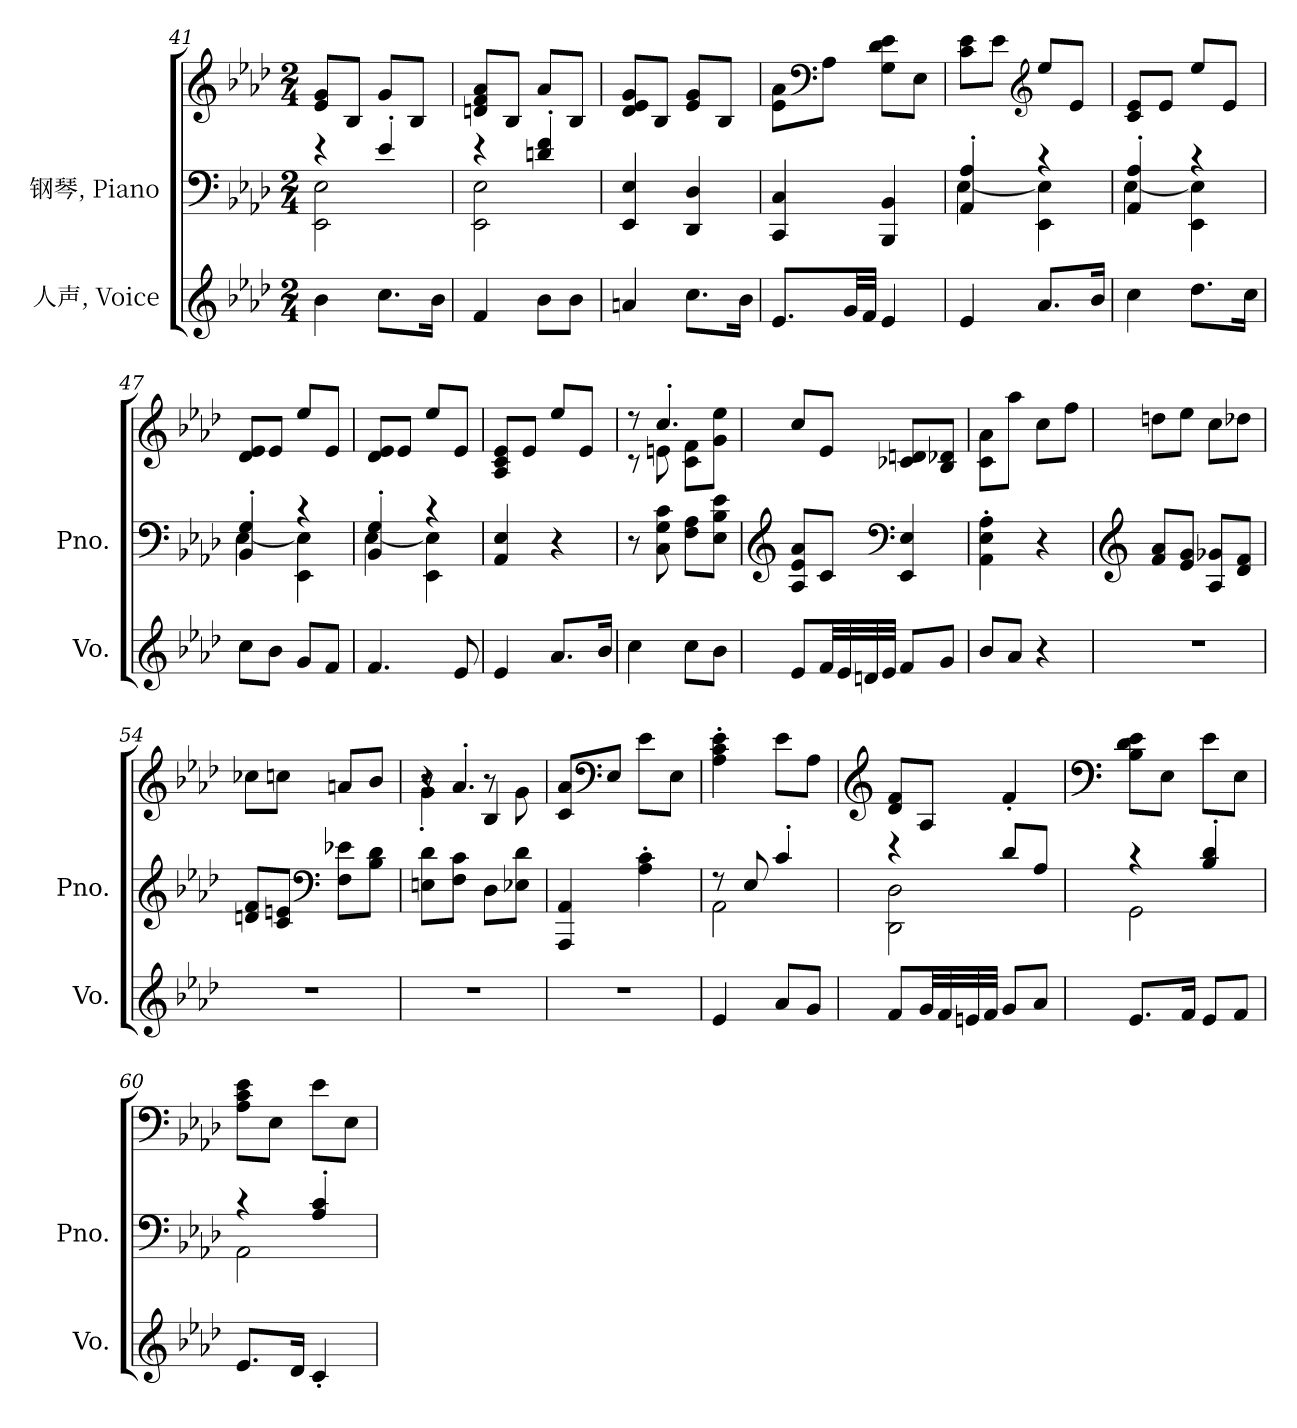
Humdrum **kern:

**kern	**kern	**kern
*part2	*part1	*part1
*staff3	*staff2	*staff1
*I"人声, Voice	*I"钢琴, Piano	*
*I'Vo.	*I'Pno.	*
*clefG2	*clefF4	*clefG2
*k[b-e-a-d-]	*k[b-e-a-d-]	*k[b-e-a-d-]
*M2/4	*M2/4	*M2/4
=41	=41	=41
*	*^	*
4b-\	4r	2EE-\ 2E-\	8e-/ 8g/L
.	.	.	8B-/J
8.cc\L	4e-'/	.	8g/L
.	.	.	8B-/J
16b-\Jk	.	.	.
=42	=42	=42	=42
4f/	4r	2EE-\ 2E-\	8dn/ 8f/ 8a-/L
.	.	.	8B-/J
8b-\L	4dn/' 4f/'	.	8a-/L
8b-\J	.	.	8B-/J
*	*v	*v	*
=43	=43	=43
4an/	4EE-/ 4E-/	8d-/ 8e-/ 8g/L
.	.	8B-/J
8.cc\L	4DD-/ 4D-/	8e-/ 8g/L
.	.	8B-/J
16b-\Jk	.	.
!!LO:LB:g=z
=44	=44	=44
8.e-/L	4CC/ 4C/	8e-\ 8a-\L
*	*	*clefF4
.	.	8A-\J
32g/LL	.	.
32f/JJJ	.	.
4e-/	4BBB-/ 4BB-/	8G\ 8d-\ 8e-\L
.	.	8E-\J
=45	=45	=45
*	*^	*
4e-/	4AA-/' 4A-/'	[4E-\	8c\ 8e-\L
.	.	.	8e-\J
*	*	*	*clefG2
8.a-/L	4r	4EE-\ 4E-\]	8ee-/L
.	.	.	8e-/J
16b-/Jk	.	.	.
=46	=46	=46	=46
4cc\	4AA-/' 4A-/'	[4E-\	8c/ 8e-/L
.	.	.	8e-/J
8.dd-\L	4r	4EE-\ 4E-\]	8ee-/L
.	.	.	8e-/J
16cc\Jk	.	.	.
=47	=47	=47	=47
8cc\L	4BB-/' 4G/'	[4E-\	8d-/ 8e-/L
8b-\J	.	.	8e-/J
8g/L	4r	4EE-\ 4E-\]	8ee-/L
8f/J	.	.	8e-/J
=48	=48	=48	=48
4.f/	4BB-/' 4G/'	[4E-\	8d-/ 8e-/L
.	.	.	8e-/J
.	4r	4EE-\ 4E-\]	8ee-/L
8e-/	.	.	8e-/J
*	*v	*v	*
=49	=49	=49
4e-/	4AA-/ 4E-/	8A-/ 8c/ 8e-/L
.	.	8e-/J
8.a-/L	4r	8ee-/L
.	.	8e-/J
16b-/Jk	.	.
!!LO:LB:g=z
=50	=50	=50
*	*	*^
4cc\	8r	8r	8r
.	8C\ 8G\ 8c\	4.cc'/	8en\
8cc\L	8F\ 8A-\L	.	8c\ 8f\L
8b-\J	8E-\ 8B-\ 8e-\J	.	8g\ 8ee-\J
*	*	*v	*v
=51	=51	=51
*	*clefG2	*
8e-/L	8A-/ 8e-/ 8a-/L	8cc/L
32f/LL	8c/J	8e-/J
32e-/	.	.
32dn/	.	.
32e-/JJJ	.	.
*	*clefF4	*
8f/L	4EE-/ 4E-/	8c-X/ 8dn/L
8g/J	.	8B-/ 8d-X/J
=52	=52	=52
8b-/L	4AA-\' 4E-\' 4A-\'	8c\ 8a-\L
8a-/J	.	8aa-\J
4r	4r	8cc\L
.	.	8ff\J
=53	=53	=53
*	*clefG2	*
2r	8f/ 8a-/L	8ddn\L
.	8e-/ 8g/J	8ee-\J
.	8A-/ 8g-X/L	8cc\L
.	8d-/ 8f/J	8dd-X\J
=54	=54	=54
2r	8dn/ 8f/L	8cc-X\L
.	8c/ 8en/J	8ccn\J
*	*clefF4	*
.	8F\ 8e-X\L	8an/L
.	8B-\ 8d\J	8b-/J
!!LO:LB:g=z
=55	=55	=55
*	*	*^
*	*	*	*^
2r	8En\ 8d-\L	8r	4g'\	4r
.	8F\ 8c\J	4.a-'/	.	.
.	8D-\L	.	8r	4B-/
.	8E-X\ 8d-\J	.	8g\	.
*	*	*v	*v	*v
=56	=56	=56
2r	4AAA-/ 4AA-/	8c/ 8a-/L
*	*	*clefF4
.	.	8E-/J
.	4A-\' 4c\'	8e-\L
.	.	8E-\J
=57	=57	=57
*	*^	*
4e-/	8r	2AA-\	4A-\' 4c\' 4e-\'
.	8E-/	.	.
8a-/L	4c'/	.	8e-\L
8g/J	.	.	8A-\J
=58	=58	=58	=58
*	*	*	*clefG2
8f/L	4r	2DD-\ 2D-\	8d-/ 8f/L
32g/LL	.	.	8A-/J
32f/	.	.	.
32en/	.	.	.
32f/JJJ	.	.	.
8g/L	8d-/L	.	4f'/
8a-/J	8A-/J	.	.
=59	=59	=59	=59
*	*	*	*clefF4
8.e-/L	4r	2GG\	8B-\ 8d-\ 8e-\L
.	.	.	8E-\J
16f/Jk	.	.	.
8e-/L	4B-/' 4d-/'	.	8e-\L
8f/J	.	.	8E-\J
!!LO:PB:g=z
=60	=60	=60	=60
8.e-/L	4r	2AA-\	8A-\ 8c\ 8e-\L
.	.	.	8E-\J
16d-/Jk	.	.	.
4c'/	4A-/' 4c/'	.	8e-\L
.	.	.	8E-\J
*	*v	*v	*
=	=	=
*-	*-	*-
